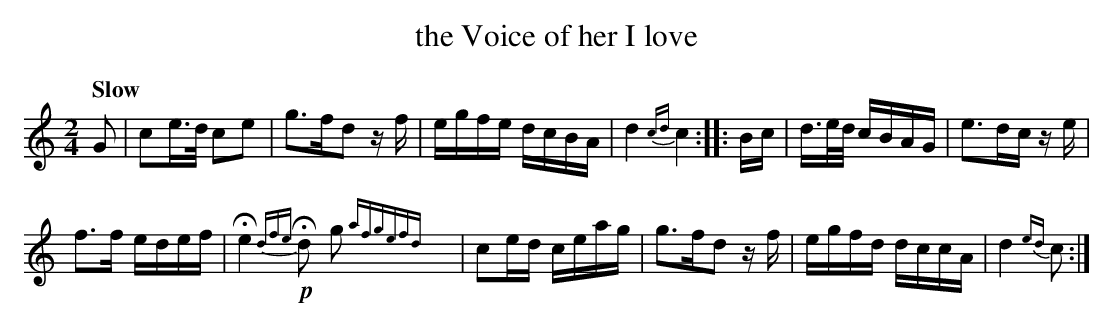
X:1
T: the Voice of her I love
M: 2/4
L: 1/16
Q: "Slow"
K: C
G2 |\
c2e>d c2e2 | g3fd2 zf | egfe dcBA | d4 {cd}c4 :: Bc | d>ed/ cBAG | e3dc ze |
f3f edef | He4 !p!{dfe}Hd2 g2{afgefd}y | c2ed ceag | g3fd2 zf | egfd dccA | d4 {ed}c2 :|
